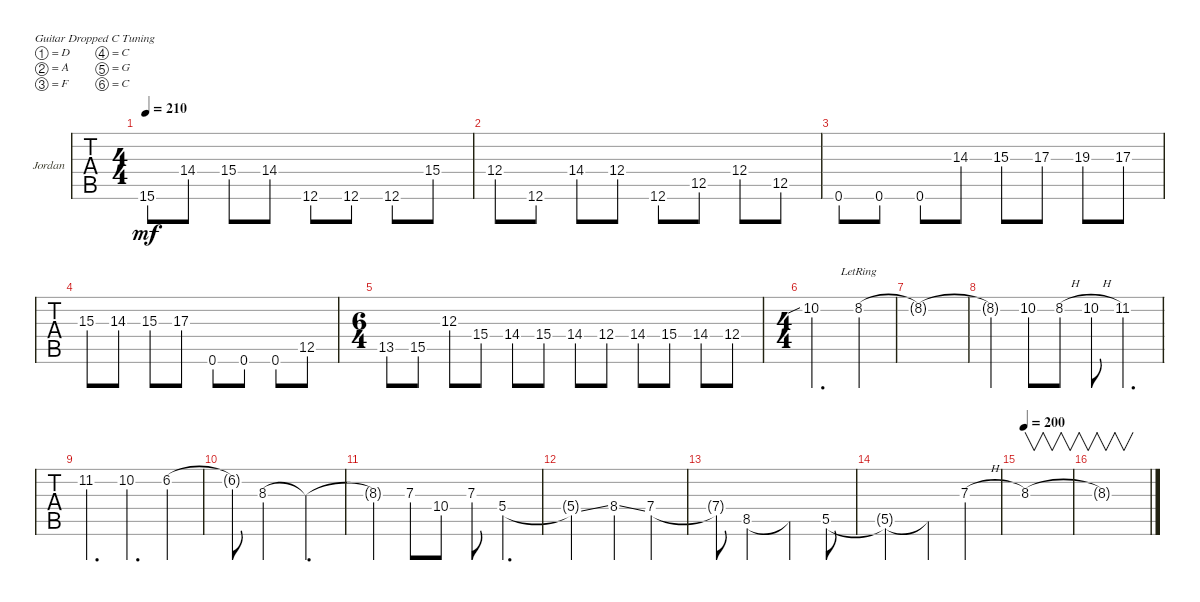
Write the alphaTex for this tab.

\bracketExtendMode groupsimilarinstruments
\firstSystemTrackNameOrientation horizontal
\otherSystemsTrackNameOrientation horizontal
\track ("Jid-Lee" "Jordan") {instrument overdrivenguitar}
\staff {tabs}
\tuning (D4 A3 F3 C3 G2 C2)
\ts (4 4)
\tempo 210
\clef g2
\ks c
15.6.8{dy mf} 14.4.8 15.4.8 14.4.8 12.6.8 12.6.8 12.6.8 15.4.8 |
12.4.8 12.6.8 14.4.8 12.4.8 12.6.8 12.5.8 12.4.8 12.5.8 |
0.6.8 0.6.8 0.6.8 14.3.8 15.3.8 17.3.8 19.3.8 17.3.8 |
15.3.8 14.3.8 15.3.8 17.3.8 0.6.8 0.6.8 0.6.8 12.5.8 |
\ts (6 4)
13.5.8 15.5.8 12.3.8 15.4.8 14.4.8 15.4.8 14.4.8 12.4.8 14.4.8 15.4.8 14.4.8 12.4.8 |
\ts (4 4)
10.2{sib}.2{d} 8.2{lr}.4 |
8.2{t}.1 |
8.2{t}.4 10.2.8 8.2{h}.8 10.2{h}.8 11.2.4{d} |
11.2.4{d} 10.2.4{d} 6.2.4 |
6.2{t}.8 8.3.2 8.3{t}.4{d} |
8.3{t}.4 7.3.8 10.4.8 7.3.8 5.4.4{d} |
5.4{ss t}.2 8.4{ss}.4 7.4.4 |
7.4{t}.8 8.5.2 8.5{t}.4 5.5.8 |
5.5{t}.2 5.5{t}.4 7.3{h}.4 |
\tempo 200
8.3.1{v} |
8.3{t}.1{v}
